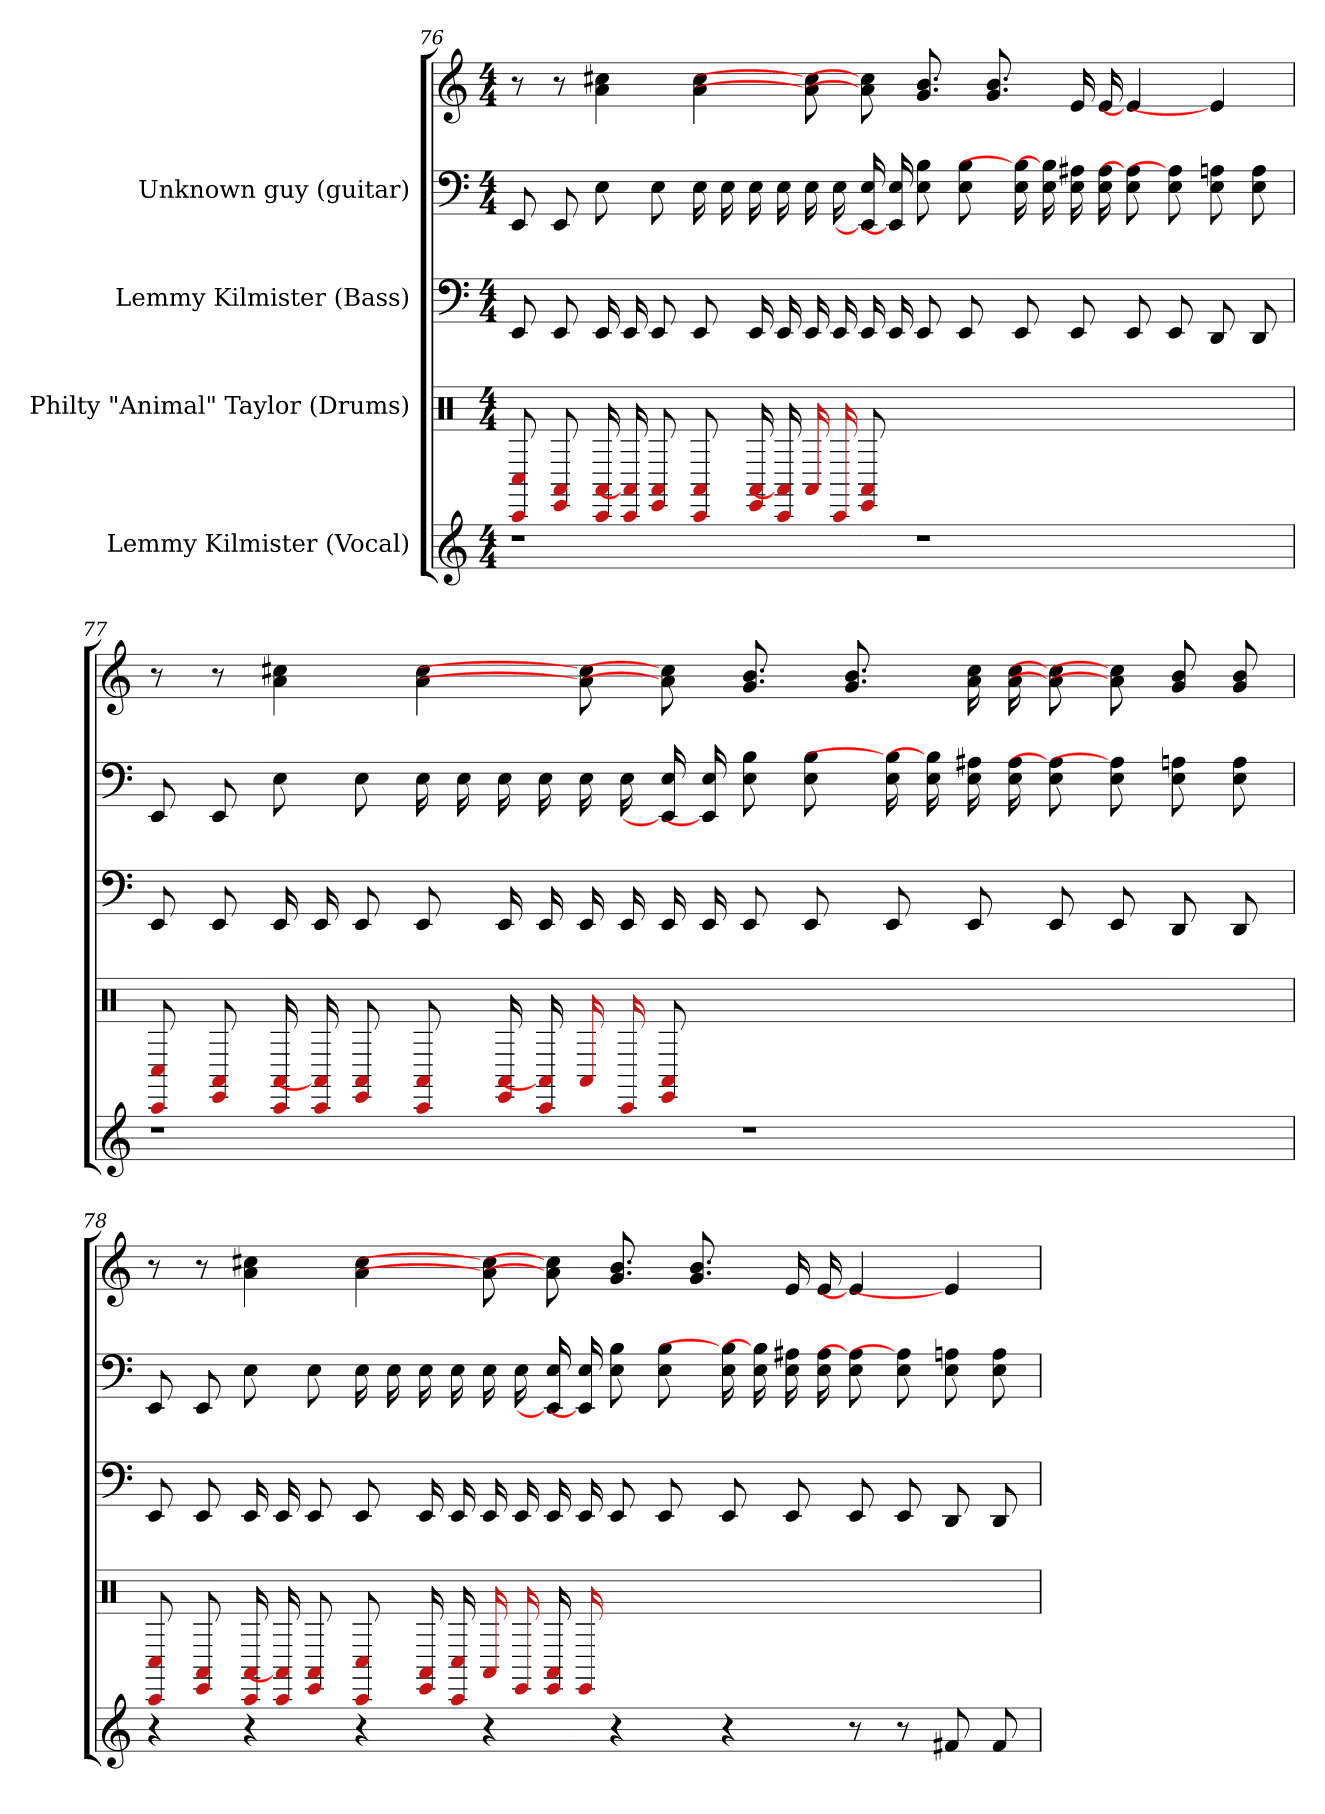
**kern	**kern	**kern	**kern	**kern
*part5	*part4	*part3	*part2	*part1
*staff5	*staff4	*staff3	*staff2	*staff1
*I"Lemmy Kilmister (Vocal)	*I"Philty "Animal" Taylor (Drums)	*I"Lemmy Kilmister (Bass)	*I"Unknown guy (guitar)	*I""Fast" Eddie Clarke (Guitar)
*	*clefX	*	*	*
*k[]	*k[]	*k[]	*k[]	*k[]
*M4/4	*M4/4	*M4/4	*M4/4	*M4/4
=76	=76	=76	=76	=76
1r	8C# 8CC	8EE	8EE	8r
.	8AA# 8EE	8EE	8EE	8r
.	16AA# 16CC	16EE	8E	4cc# 4a
.	16AA#] 16CC	16EE	.	.
.	8AA# 8EE	8EE	8E	.
.	8AA# 8CC	8EE	16E	4cc# 4a
.	.	.	16E	.
.	16AA# 16EE	16EE	16E	.
.	16AA#] 16CC	16EE	16E	.
.	16AA#	16EE	16E	8cc#] 8a]
.	16CC	16EE	16E	.
.	8AA# 8EE	16EE	16E 16EE]	8cc#] 8a]
.	.	16EE	16E 16EE]	.
1r	1ryy	8EE	8B 8E	8.b 8.g
.	.	8EE	8B 8E	.
.	.	.	.	8.b 8.g
.	.	8EE	16B] 16E	.
.	.	.	16B] 16E	.
.	.	8EE	16A# 16E	16e
.	.	.	16A# 16E	16e
.	.	8EE	8A#] 8E	4e]
.	.	8EE	8A#] 8E	.
.	.	8DD	8A 8E	4e]
.	.	8DD	8A 8E	.
=77	=77	=77	=77	=77
1r	8C# 8CC	8EE	8EE	8r
.	8AA# 8EE	8EE	8EE	8r
.	16AA# 16CC	16EE	8E	4cc# 4a
.	16AA#] 16CC	16EE	.	.
.	8AA# 8EE	8EE	8E	.
.	8AA# 8CC	8EE	16E	4cc# 4a
.	.	.	16E	.
.	16AA# 16EE	16EE	16E	.
.	16AA#] 16CC	16EE	16E	.
.	16AA#	16EE	16E	8cc#] 8a]
.	16CC	16EE	16E	.
.	8AA# 8EE	16EE	16E 16EE]	8cc#] 8a]
.	.	16EE	16E 16EE]	.
1r	1ryy	8EE	8B 8E	8.b 8.g
.	.	8EE	8B 8E	.
.	.	.	.	8.b 8.g
.	.	8EE	16B] 16E	.
.	.	.	16B] 16E	.
.	.	8EE	16A# 16E	16cc# 16a
.	.	.	16A# 16E	16cc# 16a
.	.	8EE	8A#] 8E	8cc#] 8a]
.	.	8EE	8A#] 8E	8cc#] 8a]
.	.	8DD	8A 8E	8b 8g
.	.	8DD	8A 8E	8b 8g
=78	=78	=78	=78	=78
4r	8C# 8CC	8EE	8EE	8r
.	8AA# 8EE	8EE	8EE	8r
4r	16AA# 16CC	16EE	8E	4cc# 4a
.	16AA#] 16CC	16EE	.	.
.	8AA# 8EE	8EE	8E	.
4r	8C# 8CC	8EE	16E	4cc# 4a
.	.	.	16E	.
.	16AA# 16EE	16EE	16E	.
.	16C# 16CC	16EE	16E	.
4r	16AA#	16EE	16E	8cc#] 8a]
.	16EE	16EE	16E	.
.	16AA# 16EE	16EE	16E 16EE]	8cc#] 8a]
.	16EE	16EE	16E 16EE]	.
4r	1ryy	8EE	8B 8E	8.b 8.g
.	.	8EE	8B 8E	.
.	.	.	.	8.b 8.g
4r	.	8EE	16B] 16E	.
.	.	.	16B] 16E	.
.	.	8EE	16A# 16E	16e
.	.	.	16A# 16E	16e
8r	.	8EE	8A#] 8E	4e]
8r	.	8EE	8A#] 8E	.
8f#	.	8DD	8A 8E	4e]
8f#	.	8DD	8A 8E	.
=	=	=	=	=
*-	*-	*-	*-	*-
